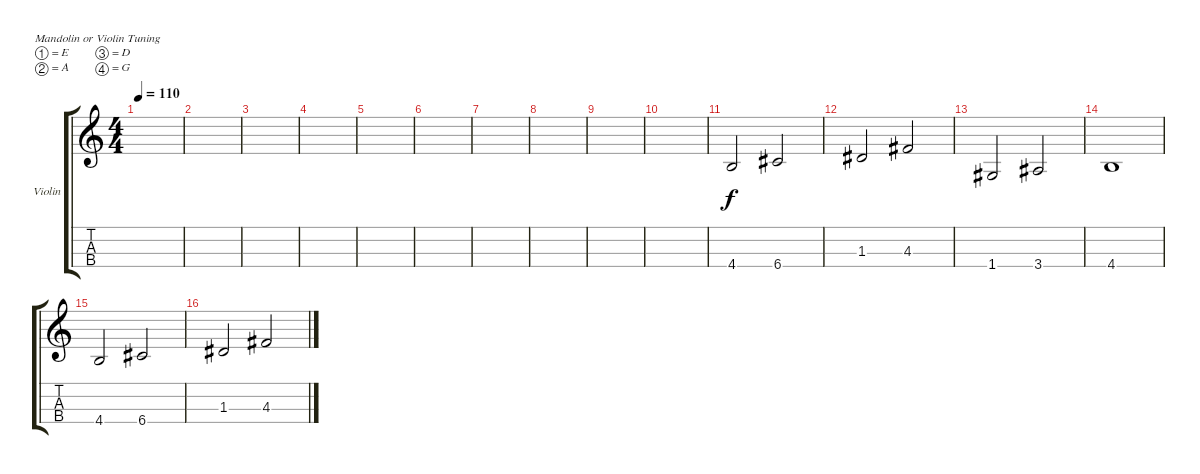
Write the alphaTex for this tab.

\defaultSystemsLayout 4
\bracketExtendMode groupsimilarinstruments
\firstSystemTrackNameOrientation horizontal
\otherSystemsTrackNameOrientation horizontal
\track ("Violin" "Violin") {instrument violin}
\staff {score tabs}
\tuning (E5 A4 D4 G3)
\ts (4 4)
\tempo 110
\clef g2
\scale
0.333333
\ks c
|
\scale
0.333333 |
\scale
0.333333 |
\scale
0.333333 |
\scale
0.333333 |
\scale
0.333333 |
\scale
0.333333 |
\scale
0.333333 |
\scale
0.333333 |
\scale
0.333333 |
\scale
0.333333 4.4.2 6.4.2 |
\scale
0.333333 1.3.2 4.3.2 |
\scale
0.333333 1.4.2 3.4.2 |
\scale
0.333333 4.4.1 |
\scale
0.333333 4.4.2 6.4.2 |
\scale
0.333333 1.3.2 4.3.2
